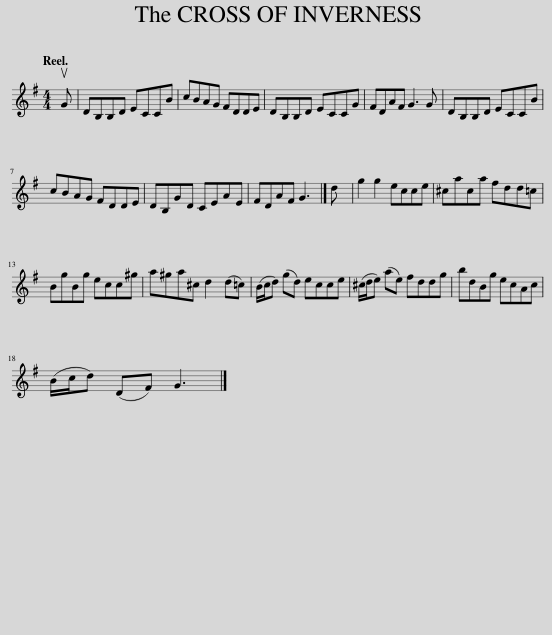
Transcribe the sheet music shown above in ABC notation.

X:1
L:1/8
Q:1/4=120
M:4/4
I:linebreak $
K:G
V:1 treble
V:1
 uG | DB,B,D ECCB | cBAG FDDE | DB,B,D ECCG | FDAF G3 G | %5
 DB,B,D ECCB |$ cBAG FDDE | DB,GD CEAE | FDAF G3 |] d | %10
 g2 g2 ecce | ^caca fdd=c |$ BgBg ecc^g | a^ga^c d2 (d=c) | (B/c/d) (gd) ecce | %15
 (^c/d/e) (ae) fddg | bdBg ecAc |$ (B/c/d) (DF) G3 |] %18
